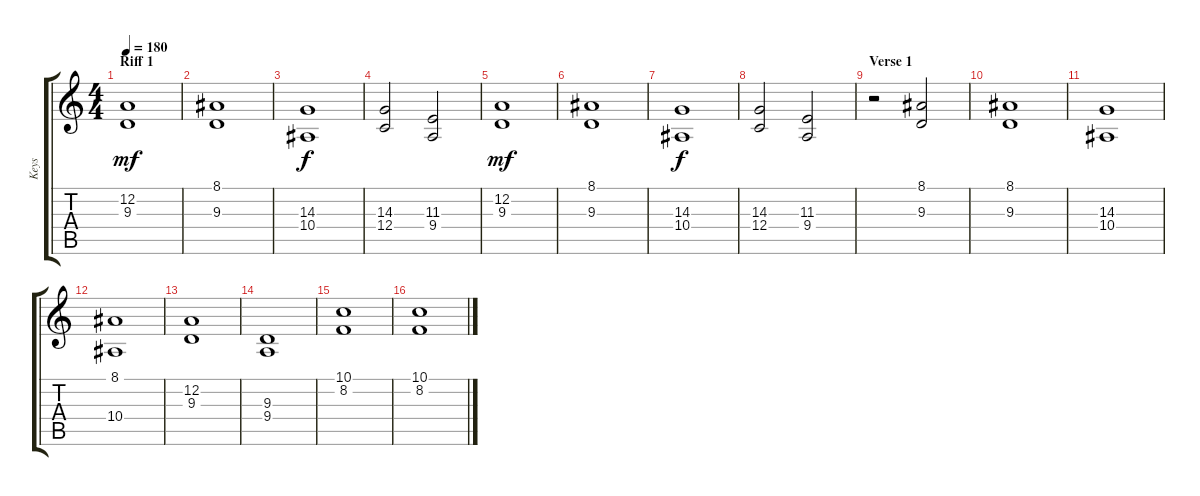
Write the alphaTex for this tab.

\track ("Keys" "Keys") {instrument stringensemble1}
\staff {score tabs}
\tuning (D4 A3 F3 C3 G2 D2) {hide}
\ts (4 4)
\section ("" "Riff 1")
\tempo 180
\clef g2
\ks c
(12.2 9.3).1{dy mf} |
(8.1 9.3).1 |
(14.3 10.4).1{dy f} |
(14.3 12.4).2 (11.3 9.4).2 |
(12.2 9.3).1{dy mf} |
(8.1 9.3).1 |
(14.3 10.4).1{dy f} |
(14.3 12.4).2 (11.3 9.4).2 |
\section ("" "Verse 1")
r.2 (8.1 9.3).2 |
(8.1 9.3).1 |
(14.3 10.4).1 |
(8.1 10.4).1 |
(12.2 9.3).1 |
(9.3 9.4).1 |
(10.1 8.2).1 |
(10.1 8.2).1
